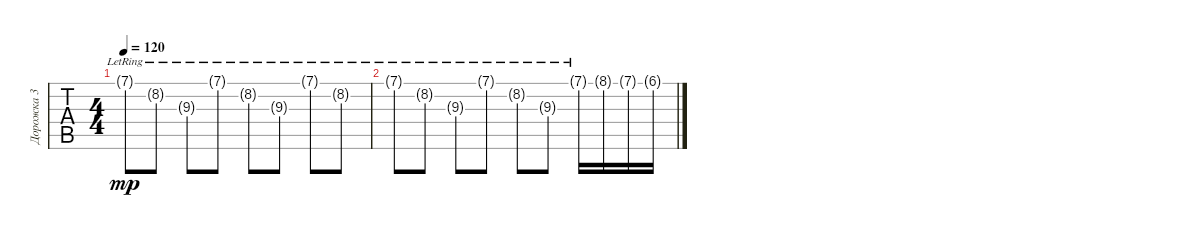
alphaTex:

\track ("Дорожка 3" "Дорожка 3") {solo instrument acousticguitarnylon}
\staff {tabs}
\tuning (E4 B3 G3 D3 A2 E2) {hide}
\ts (4 4)
\tempo 120
\clef g2
\ks c
7.1{g lr}.8{dy mp} 8.2{g lr}.8 9.3{g lr}.8 7.1{g lr}.8 8.2{g lr}.8 9.3{g lr}.8 7.1{g lr}.8 8.2{g lr}.8 |
7.1{g lr}.8 8.2{g lr}.8 9.3{g lr}.8 7.1{g lr}.8 8.2{g lr}.8 9.3{g lr}.8 7.1{g lr}.16 8.1{g}.16 7.1{g}.16 6.1{g}.16
